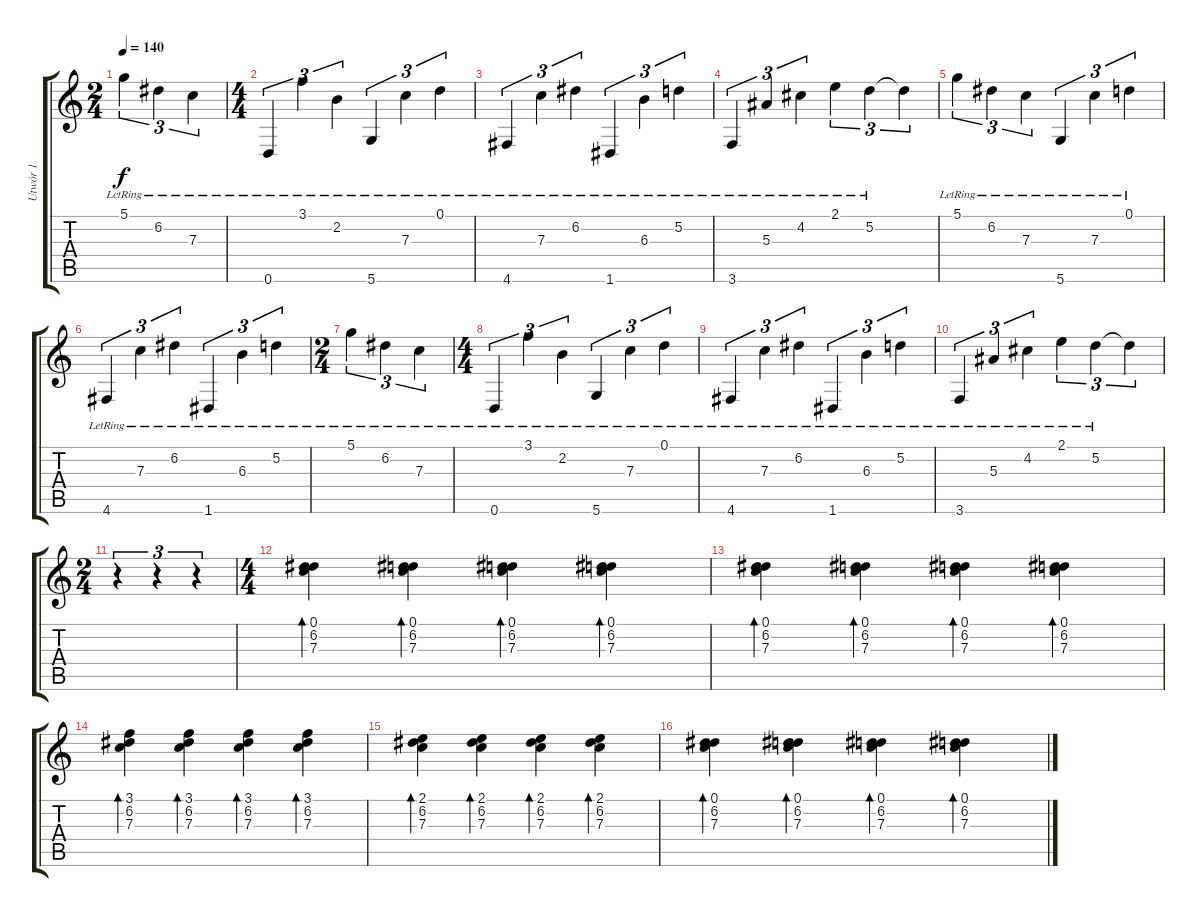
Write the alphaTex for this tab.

\track ("Utwór 1" "Utwór 1") {instrument acousticguitarsteel}
\staff {score tabs}
\tuning (D4 A3 F3 C3 G2 D2) {hide}
\ts (2 4)
\tempo 140
\clef g2
\ks c
5.1{lr}.4{tu (3 2) dy f} 6.2{lr}.4{tu (3 2)} 7.3{lr}.4{tu (3 2)} |
\ts (4 4)
0.6{lr}.4{tu (3 2)} 3.1{lr}.4{tu (3 2)} 2.2{lr}.4{tu (3 2)} 5.6{lr}.4{tu (3 2)} 7.3{lr}.4{tu (3 2)} 0.1{lr}.4{tu (3 2)} |
4.6{lr}.4{tu (3 2)} 7.3{lr}.4{tu (3 2)} 6.2{lr}.4{tu (3 2)} 1.6{lr}.4{tu (3 2)} 6.3{lr}.4{tu (3 2)} 5.2{lr}.4{tu (3 2)} |
3.6{lr}.4{tu (3 2)} 5.3{lr}.4{tu (3 2)} 4.2{lr}.4{tu (3 2)} 2.1{lr}.4{tu (3 2)} 5.2{lr}.4{tu (3 2)} 5.2{t}.4{tu (3 2)} |
5.1{lr}.4{tu (3 2)} 6.2{lr}.4{tu (3 2)} 7.3{lr}.4{tu (3 2)} 5.6{lr}.4{tu (3 2)} 7.3{lr}.4{tu (3 2)} 0.1{lr}.4{tu (3 2)} |
4.6{lr}.4{tu (3 2)} 7.3{lr}.4{tu (3 2)} 6.2{lr}.4{tu (3 2)} 1.6{lr}.4{tu (3 2)} 6.3{lr}.4{tu (3 2)} 5.2{lr}.4{tu (3 2)} |
\ts (2 4)
5.1{lr}.4{tu (3 2)} 6.2{lr}.4{tu (3 2)} 7.3{lr}.4{tu (3 2)} |
\ts (4 4)
0.6{lr}.4{tu (3 2)} 3.1{lr}.4{tu (3 2)} 2.2{lr}.4{tu (3 2)} 5.6{lr}.4{tu (3 2)} 7.3{lr}.4{tu (3 2)} 0.1{lr}.4{tu (3 2)} |
4.6{lr}.4{tu (3 2)} 7.3{lr}.4{tu (3 2)} 6.2{lr}.4{tu (3 2)} 1.6{lr}.4{tu (3 2)} 6.3{lr}.4{tu (3 2)} 5.2{lr}.4{tu (3 2)} |
3.6{lr}.4{tu (3 2)} 5.3{lr}.4{tu (3 2)} 4.2{lr}.4{tu (3 2)} 2.1{lr}.4{tu (3 2)} 5.2{lr}.4{tu (3 2)} 5.2{t}.4{tu (3 2)} |
\ts (2 4)
r.4{tu (3 2)} r.4{tu (3 2)} r.4{tu (3 2)} |
\ts (4 4)
(0.1 6.2 7.3).4{bd 120} (0.1 6.2 7.3).4{bd 120} (0.1 6.2 7.3).4{bd 120} (0.1 6.2 7.3).4{bd 120} |
(0.1 6.2 7.3).4{bd 120} (0.1 6.2 7.3).4{bd 120} (0.1 6.2 7.3).4{bd 120} (0.1 6.2 7.3).4{bd 120} |
(3.1 6.2 7.3).4{bd 120} (3.1 6.2 7.3).4{bd 120} (3.1 6.2 7.3).4{bd 120} (3.1 6.2 7.3).4{bd 120} |
(2.1 6.2 7.3).4{bd 120} (2.1 6.2 7.3).4{bd 120} (2.1 6.2 7.3).4{bd 120} (2.1 6.2 7.3).4{bd 120} |
(0.1 6.2 7.3).4{bd 120} (0.1 6.2 7.3).4{bd 120} (0.1 6.2 7.3).4{bd 120} (0.1 6.2 7.3).4{bd 120}
